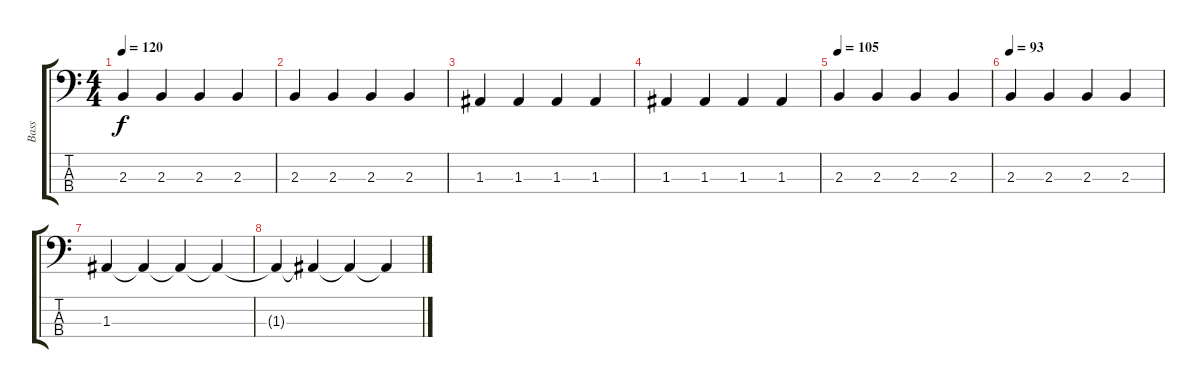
\track ("Bass" "Bass") {instrument acousticbass}
\staff {score tabs}
\tuning (G2 D2 A1 E1) {hide}
\ts (4 4)
\tempo 120
\clef f4
\ks c
2.3.4{dy f} 2.3.4 2.3.4 2.3.4 |
2.3.4 2.3.4 2.3.4 2.3.4 |
1.3.4 1.3.4 1.3.4 1.3.4 |
1.3.4 1.3.4 1.3.4 1.3.4 |
\tempo 105
2.3.4 2.3.4 2.3.4 2.3.4 |
\tempo 93
2.3.4 2.3.4 2.3.4 2.3.4 |
1.3.4 1.3{t}.4 1.3{t}.4 1.3{t}.4 |
1.3{t}.4 1.3{t}.4 1.3{t}.4 1.3{t}.4
